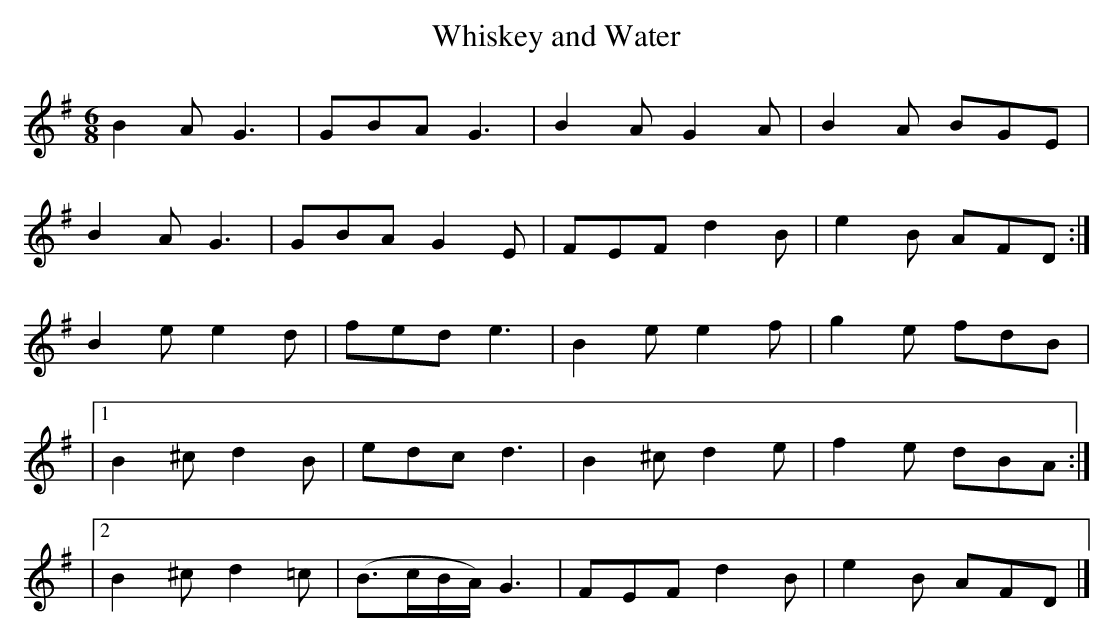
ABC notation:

X:1
T: Whiskey and Water
M: 6/8
L: 1/8
K: Em
B2A G3|GBA G3|B2A G2A|B2A BGE|
B2A G3|GBA G2E|FEF d2B|e2B AFD:|
B2e e2d|fed e3|B2e e2f|g2e fdB|
|1 B2^c d2B|edc d3|B2^c d2e|f2e dBA:|
|2 B2^c d2=c|(B>cB/A/) G3|FEF d2B|e2B AFD|]
